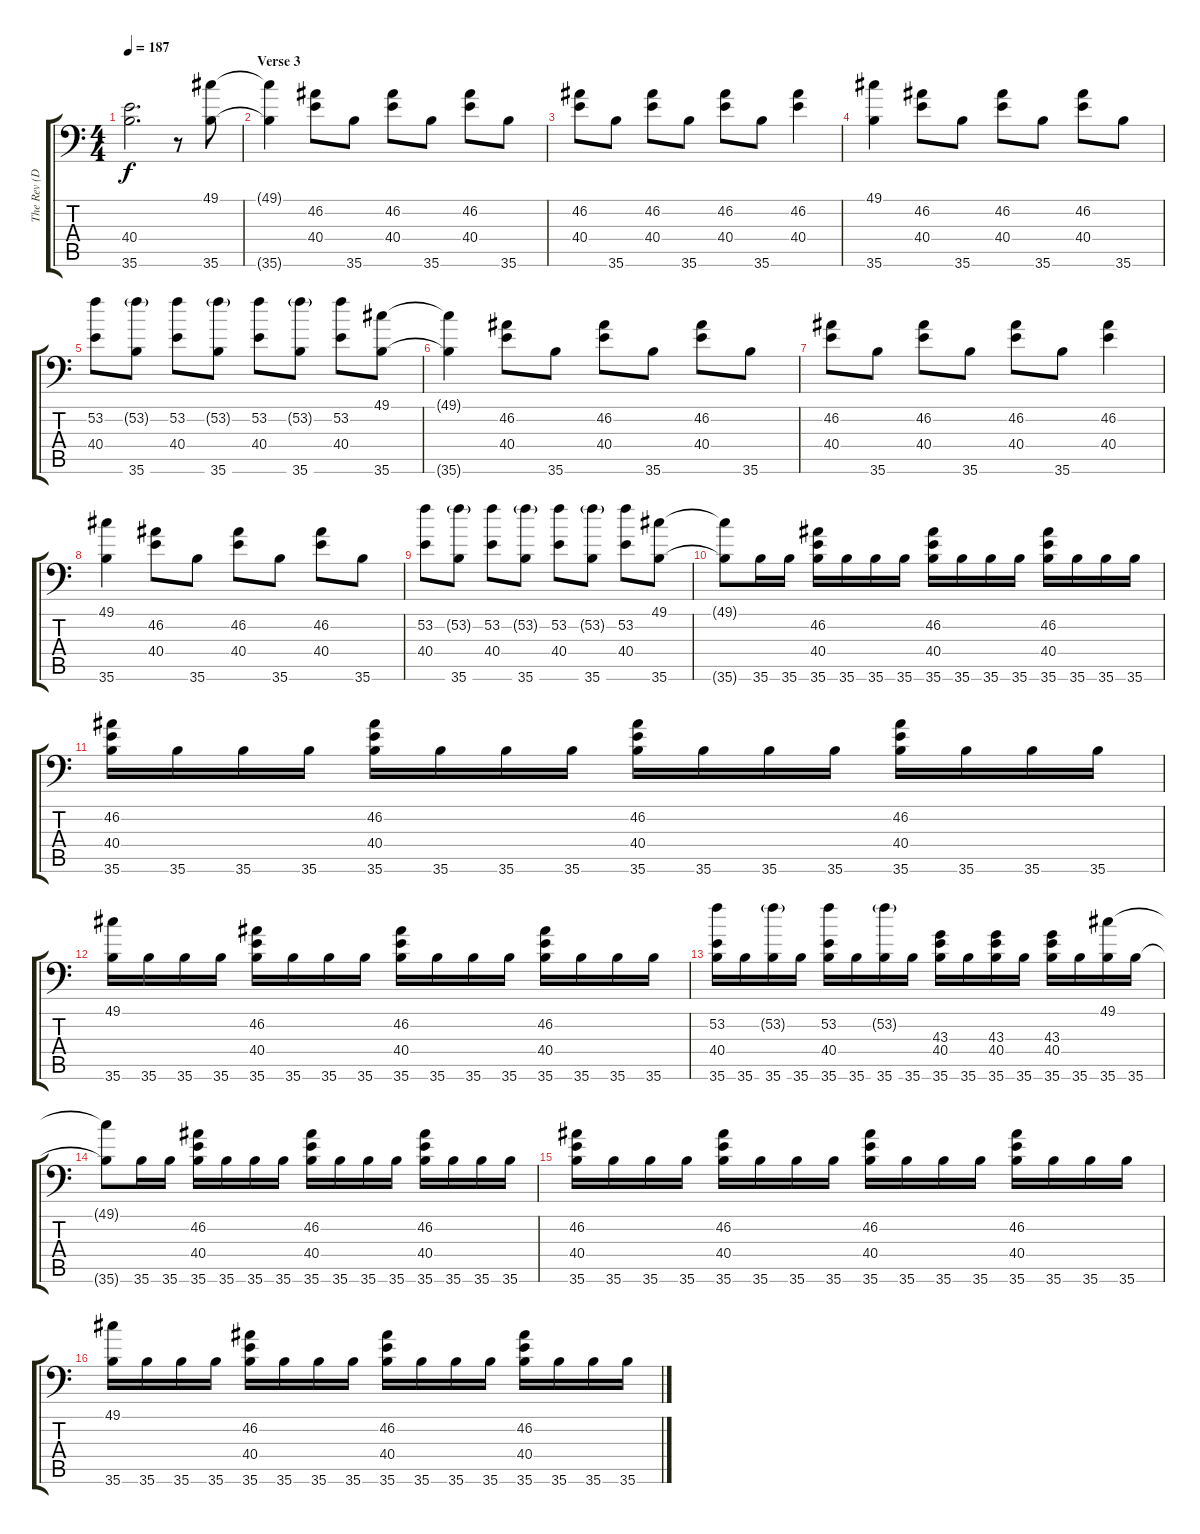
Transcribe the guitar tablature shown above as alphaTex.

\track ("The Rev (Drums)" "The Rev (D") {instrument acousticgrandpiano}
\staff {score tabs}
\tuning (C-1 C-1 C-1 C-1 C-1 C-1) {hide}
\ts (4 4)
\tempo 187
\clef f4
\ks c
(40.4 35.6).2{d dy f} r.8 (49.1 35.6).8 |
\section ("" "Verse 3")
(49.1{t} 35.6{t}).4 (46.2 40.4).8 35.6.8 (46.2 40.4).8 35.6.8 (46.2 40.4).8 35.6.8 |
(46.2 40.4).8 35.6.8 (46.2 40.4).8 35.6.8 (46.2 40.4).8 35.6.8 (46.2 40.4).4 |
(49.1 35.6).4 (46.2 40.4).8 35.6.8 (46.2 40.4).8 35.6.8 (46.2 40.4).8 35.6.8 |
(53.2 40.4).8 (53.2{g} 35.6).8 (53.2 40.4).8 (53.2{g} 35.6).8 (53.2 40.4).8 (53.2{g} 35.6).8 (53.2 40.4).8 (49.1 35.6).8 |
(49.1{t} 35.6{t}).4 (46.2 40.4).8 35.6.8 (46.2 40.4).8 35.6.8 (46.2 40.4).8 35.6.8 |
(46.2 40.4).8 35.6.8 (46.2 40.4).8 35.6.8 (46.2 40.4).8 35.6.8 (46.2 40.4).4 |
(49.1 35.6).4 (46.2 40.4).8 35.6.8 (46.2 40.4).8 35.6.8 (46.2 40.4).8 35.6.8 |
(53.2 40.4).8 (53.2{g} 35.6).8 (53.2 40.4).8 (53.2{g} 35.6).8 (53.2 40.4).8 (53.2{g} 35.6).8 (53.2 40.4).8 (49.1 35.6).8 |
(49.1{t} 35.6{t}).8 35.6.16 35.6.16 (46.2 40.4 35.6).16 35.6.16 35.6.16 35.6.16 (46.2 40.4 35.6).16 35.6.16 35.6.16 35.6.16 (46.2 40.4 35.6).16 35.6.16 35.6.16 35.6.16 |
(46.2 40.4 35.6).16 35.6.16 35.6.16 35.6.16 (46.2 40.4 35.6).16 35.6.16 35.6.16 35.6.16 (46.2 40.4 35.6).16 35.6.16 35.6.16 35.6.16 (46.2 40.4 35.6).16 35.6.16 35.6.16 35.6.16 |
(49.1 35.6).16 35.6.16 35.6.16 35.6.16 (46.2 40.4 35.6).16 35.6.16 35.6.16 35.6.16 (46.2 40.4 35.6).16 35.6.16 35.6.16 35.6.16 (46.2 40.4 35.6).16 35.6.16 35.6.16 35.6.16 |
(53.2 40.4 35.6).16 35.6.16 (53.2{g} 35.6).16 35.6.16 (53.2 40.4 35.6).16 35.6.16 (53.2{g} 35.6).16 35.6.16 (43.3 40.4 35.6).16 35.6.16 (43.3 40.4 35.6).16 35.6.16 (43.3 40.4 35.6).16 35.6.16 (49.1 35.6).16 35.6.16 |
(49.1{t} 35.6{t}).8 35.6.16 35.6.16 (46.2 40.4 35.6).16 35.6.16 35.6.16 35.6.16 (46.2 40.4 35.6).16 35.6.16 35.6.16 35.6.16 (46.2 40.4 35.6).16 35.6.16 35.6.16 35.6.16 |
(46.2 40.4 35.6).16 35.6.16 35.6.16 35.6.16 (46.2 40.4 35.6).16 35.6.16 35.6.16 35.6.16 (46.2 40.4 35.6).16 35.6.16 35.6.16 35.6.16 (46.2 40.4 35.6).16 35.6.16 35.6.16 35.6.16 |
(49.1 35.6).16 35.6.16 35.6.16 35.6.16 (46.2 40.4 35.6).16 35.6.16 35.6.16 35.6.16 (46.2 40.4 35.6).16 35.6.16 35.6.16 35.6.16 (46.2 40.4 35.6).16 35.6.16 35.6.16 35.6.16
